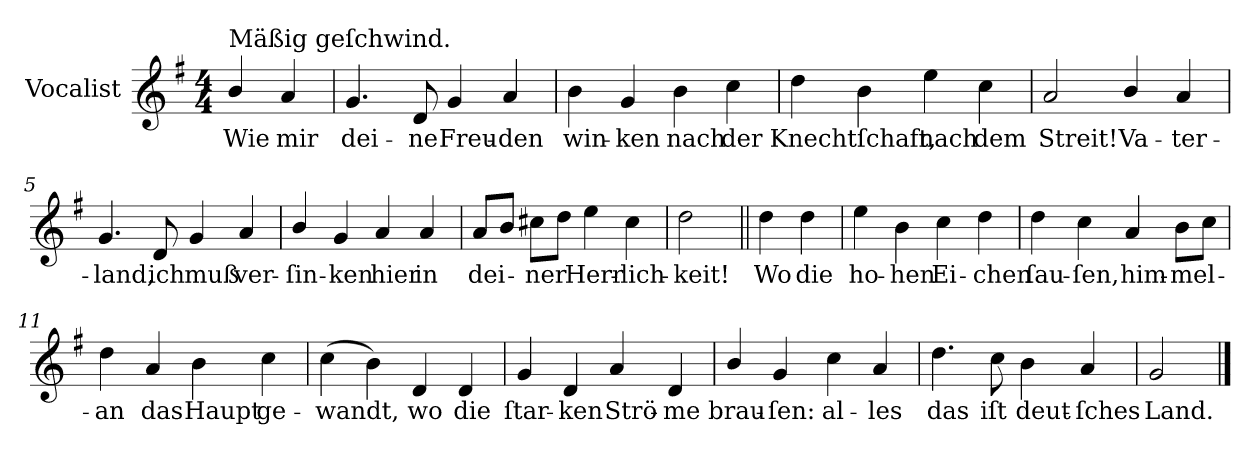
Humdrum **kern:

**kern	**text
*part1	*part1
*staff1	*staff1
*I"Vocalist	*
*k[f#]	*
*G:	*
*M4/4	*
=	=
!LO:TX:a:t=Mäßig geſchwind.	!
4b/	Wie
4a	mir
=1	=1
4.g	dei-
8d	-ne
4g	Freu-
4a	-den
=2	=2
4b	win-
4g	-ken
4b	nach
4cc	der
=3	=3
4dd	Knechtſchaft,
4b	.
4ee	nach
4cc	dem
=4	=4
2a	Streit!
4b/	Va-
4a	-ter-
=5	=5
4.g	-land,
8d	ich
4g	muß
4a	ver-
=6	=6
4b/	-ſin-
4g	-ken
4a	hier
4a	in
=7	=7
8aL	dei-
8bJ	.
8cc#XL	-ner
8ddJ	.
4ee	Herr-
4cc#	-lich-
=8	=8
2dd	-keit!
=||	=||
4dd	Wo
4dd	die
=9	=9
4ee	ho-
4b	-hen
4cc	Ei-
4dd	-chen
=10	=10
4dd	ſau-
4cc	-ſen,
4a	him-
8bL	-mel-
8ccJ	.
=11	=11
4dd	-an
4a	das
4b	Haupt
4cc	ge-
=12	=12
(4cc	-wandt,
4b)	.
4d	wo
4d	die
=13	=13
4g	ſtar-
4d	-ken
4a	Strö-
4d	-me
=14	=14
4b/	brau-
4g	-ſen:
4cc	al-
4a	-les
=15	=15
4.dd	das
8cc	iſt
4b	deut-
4a	-ſches
=16	=16
2g	Land.
==	==
*-	*-
